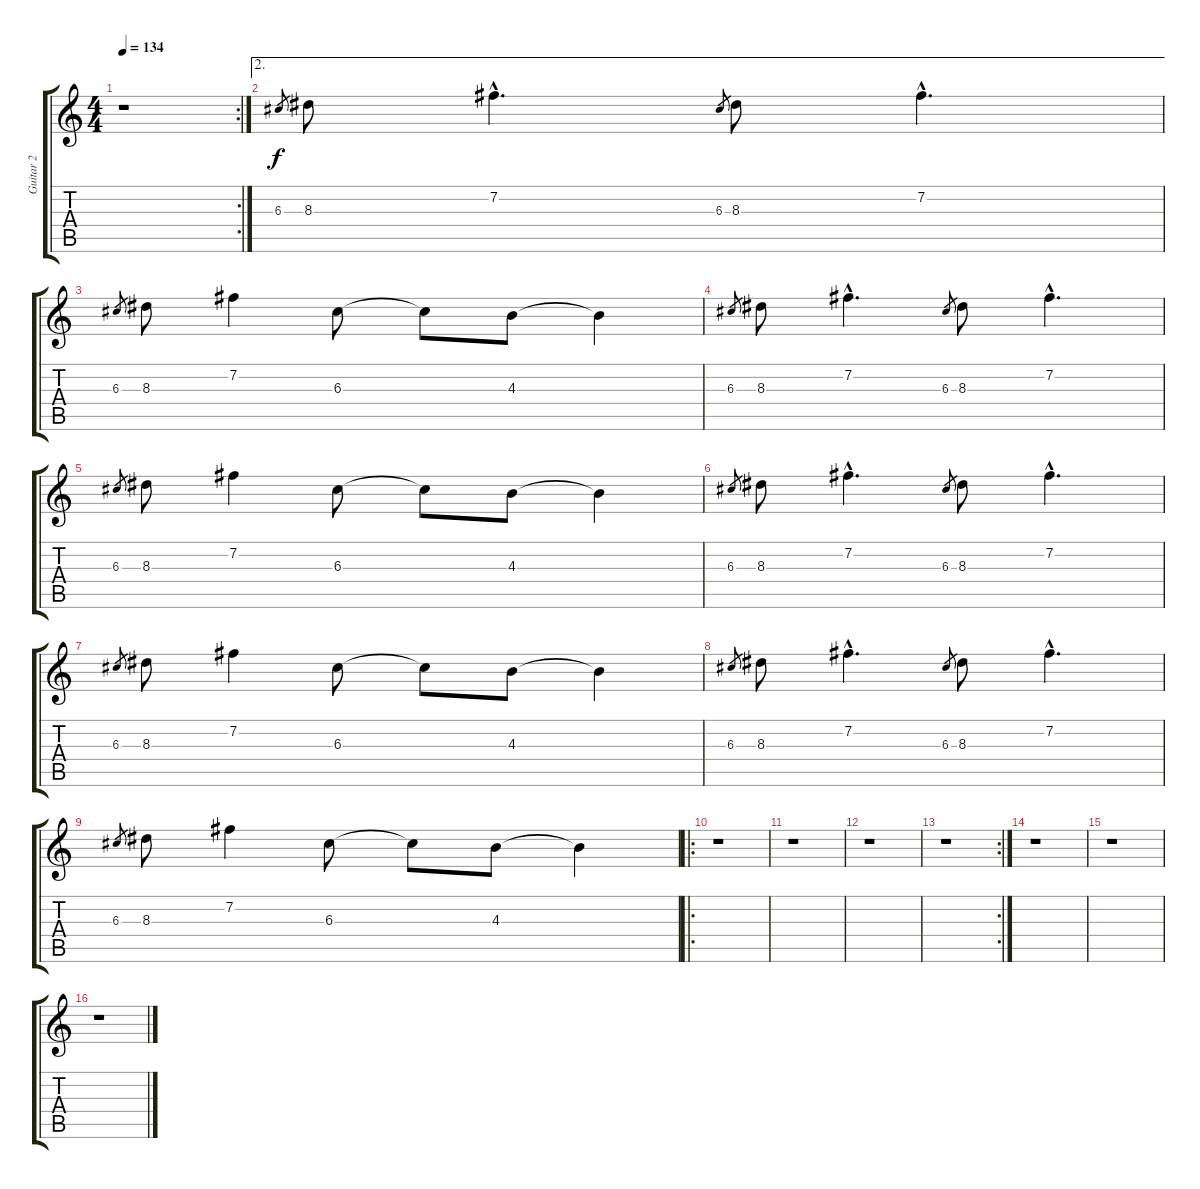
\track ("Guitar 2" "Guitar 2") {instrument distortionguitar}
\staff {score tabs}
\tuning (E4 B3 G3 D3 A2 E2) {hide}
\rc 2
\ts (4 4)
\tempo 134
\clef g2
\ks c
r.1{dy f} |
\ae 2
6.3.8{gr} 8.3.8 7.2{hac}.4{d} 6.3.8{gr} 8.3.8 7.2{hac}.4{d} |
6.3.8{gr} 8.3.8 7.2.4 6.3.8 6.3{t}.8 4.3.8 4.3{t}.4 |
6.3.8{gr} 8.3.8 7.2{hac}.4{d} 6.3.8{gr} 8.3.8 7.2{hac}.4{d} |
6.3.8{gr} 8.3.8 7.2.4 6.3.8 6.3{t}.8 4.3.8 4.3{t}.4 |
6.3.8{gr} 8.3.8 7.2{hac}.4{d} 6.3.8{gr} 8.3.8 7.2{hac}.4{d} |
6.3.8{gr} 8.3.8 7.2.4 6.3.8 6.3{t}.8 4.3.8 4.3{t}.4 |
6.3.8{gr} 8.3.8 7.2{hac}.4{d} 6.3.8{gr} 8.3.8 7.2{hac}.4{d} |
6.3.8{gr} 8.3.8 7.2.4 6.3.8 6.3{t}.8 4.3.8 4.3{t}.4 |
\ro
r.1 |
r.1 |
r.1 |
\rc 2
r.1 |
r.1 |
r.1 |
r.1
